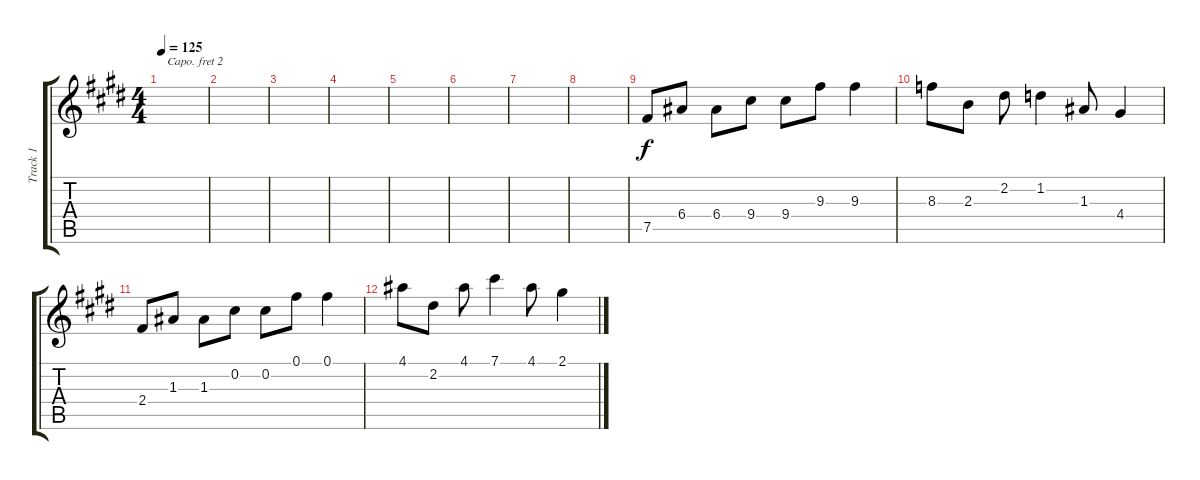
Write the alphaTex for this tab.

\track ("Track 1" "Track 1") {instrument distortionguitar}
\staff {score tabs}
\capo 2
\tuning (E4 B3 G3 D3 A2 E2) {hide}
\ts (4 4)
\tempo 125
\clef g2
\ks e
|
|
|
|
|
|
|
|
7.5.8 6.4.8 6.4.8 9.4.8 9.4.8 9.3.8 9.3.4 |
8.3.8 2.3.8 2.2.8 1.2.4 1.3.8 4.4.4 |
2.4.8 1.3.8 1.3.8 0.2.8 0.2.8 0.1.8 0.1.4 |
4.1.8 2.2.8 4.1.8 7.1.4 4.1.8 2.1.4
